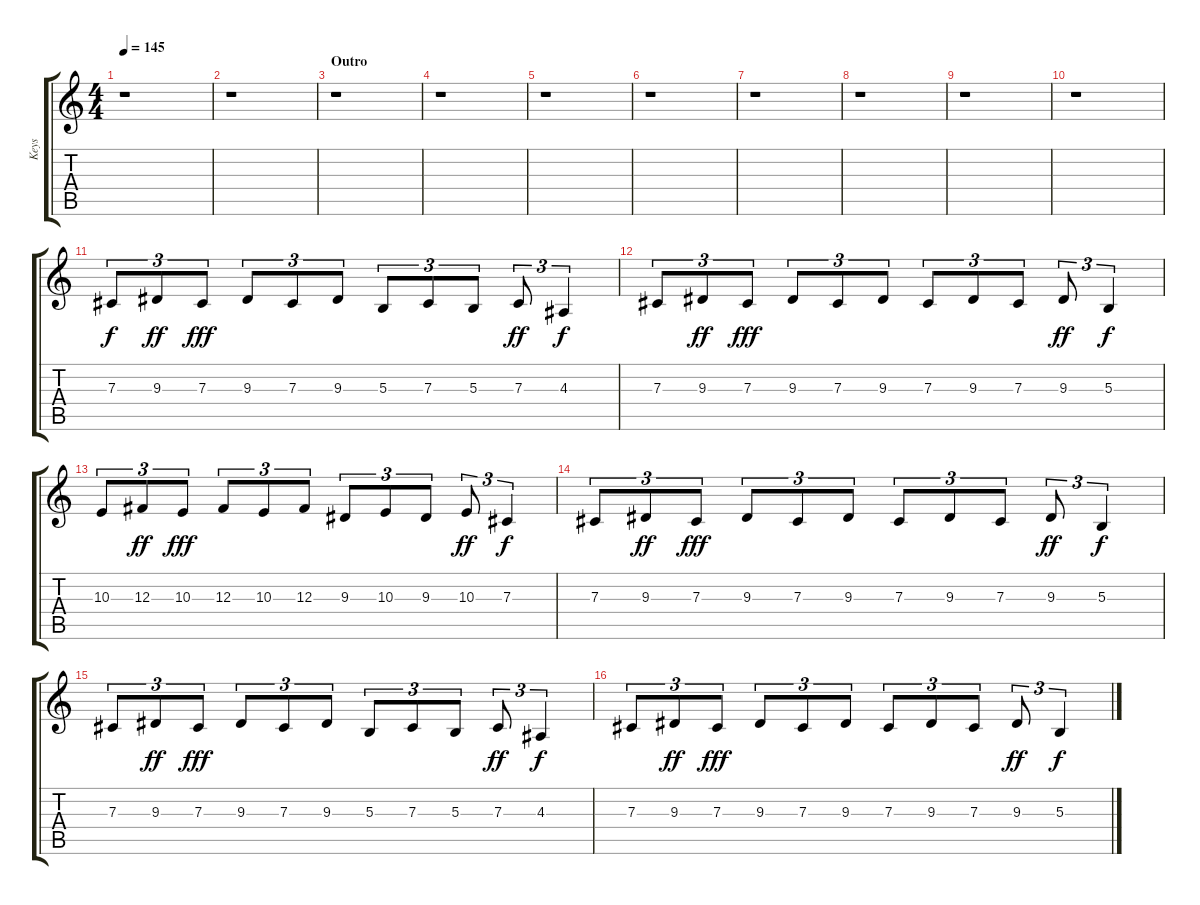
\track ("Keys" "Keys") {instrument lead2sawtooth}
\staff {score tabs}
\tuning (Eb4 Bb3 Gb3 Db3 Ab2 Eb2) {hide}
\ts (4 4)
\tempo 145
\clef g2
\ks c
r.1{dy f} |
r.1 |
\section ("" "Outro")
r.1 |
r.1 |
r.1 |
r.1 |
r.1 |
r.1 |
r.1 |
r.1 |
7.3.8{tu (3 2) volume 14 instrument churchorgan} 9.3.8{tu (3 2) dy ff} 7.3.8{tu (3 2) dy fff} 9.3.8{tu (3 2)} 7.3.8{tu (3 2)} 9.3.8{tu (3 2)} 5.3.8{tu (3 2)} 7.3.8{tu (3 2)} 5.3.8{tu (3 2)} 7.3.8{tu (3 2) dy ff} 4.3.4{tu (3 2) dy f} |
7.3.8{tu (3 2)} 9.3.8{tu (3 2) dy ff} 7.3.8{tu (3 2) dy fff} 9.3.8{tu (3 2)} 7.3.8{tu (3 2)} 9.3.8{tu (3 2)} 7.3.8{tu (3 2)} 9.3.8{tu (3 2)} 7.3.8{tu (3 2)} 9.3.8{tu (3 2) dy ff} 5.3.4{tu (3 2) dy f} |
10.3.8{tu (3 2)} 12.3.8{tu (3 2) dy ff} 10.3.8{tu (3 2) dy fff} 12.3.8{tu (3 2)} 10.3.8{tu (3 2)} 12.3.8{tu (3 2)} 9.3.8{tu (3 2)} 10.3.8{tu (3 2)} 9.3.8{tu (3 2)} 10.3.8{tu (3 2) dy ff} 7.3.4{tu (3 2) dy f} |
7.3.8{tu (3 2)} 9.3.8{tu (3 2) dy ff} 7.3.8{tu (3 2) dy fff} 9.3.8{tu (3 2)} 7.3.8{tu (3 2)} 9.3.8{tu (3 2)} 7.3.8{tu (3 2)} 9.3.8{tu (3 2)} 7.3.8{tu (3 2)} 9.3.8{tu (3 2) dy ff} 5.3.4{tu (3 2) dy f} |
7.3.8{tu (3 2)} 9.3.8{tu (3 2) dy ff} 7.3.8{tu (3 2) dy fff} 9.3.8{tu (3 2)} 7.3.8{tu (3 2)} 9.3.8{tu (3 2)} 5.3.8{tu (3 2)} 7.3.8{tu (3 2)} 5.3.8{tu (3 2)} 7.3.8{tu (3 2) dy ff} 4.3.4{tu (3 2) dy f} |
7.3.8{tu (3 2)} 9.3.8{tu (3 2) dy ff} 7.3.8{tu (3 2) dy fff} 9.3.8{tu (3 2)} 7.3.8{tu (3 2)} 9.3.8{tu (3 2)} 7.3.8{tu (3 2)} 9.3.8{tu (3 2)} 7.3.8{tu (3 2)} 9.3.8{tu (3 2) dy ff} 5.3.4{tu (3 2) dy f}
